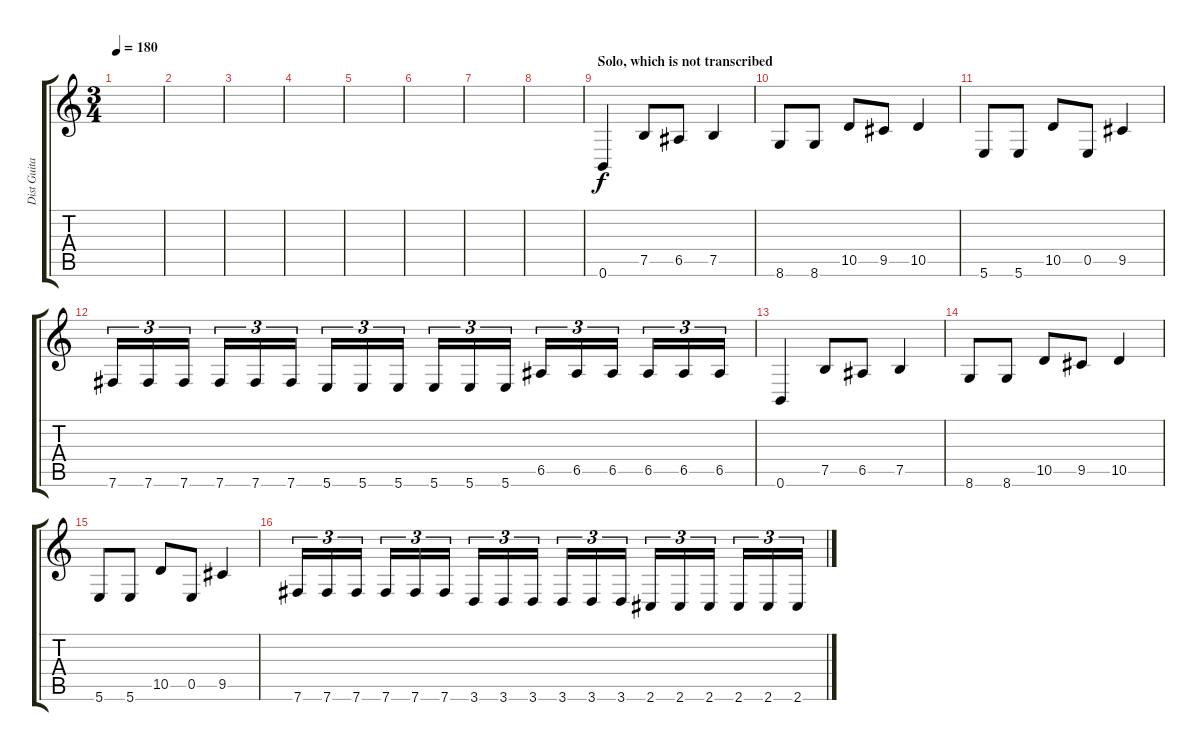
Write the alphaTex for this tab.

\track ("Dist Guitar 2" "Dist Guita") {instrument distortionguitar}
\staff {score tabs}
\tuning (B3 Gb3 D3 A2 E2 B1) {hide}
\ts (3 4)
\tempo 180
\clef g2
\ks c
|
|
|
|
|
|
|
|
\section ("" "Solo, which is not transcribed")
0.6.4 7.5.8 6.5.8 7.5.4 |
8.6.8 8.6.8 10.5.8 9.5.8 10.5.4 |
5.6.8 5.6.8 10.5.8 0.5.8 9.5.4 |
7.6.16{tu (3 2)} 7.6.16{tu (3 2)} 7.6.16{tu (3 2)} 7.6.16{tu (3 2)} 7.6.16{tu (3 2)} 7.6.16{tu (3 2)} 5.6.16{tu (3 2)} 5.6.16{tu (3 2)} 5.6.16{tu (3 2)} 5.6.16{tu (3 2)} 5.6.16{tu (3 2)} 5.6.16{tu (3 2)} 6.5.16{tu (3 2)} 6.5.16{tu (3 2)} 6.5.16{tu (3 2)} 6.5.16{tu (3 2)} 6.5.16{tu (3 2)} 6.5.16{tu (3 2)} |
0.6.4 7.5.8 6.5.8 7.5.4 |
8.6.8 8.6.8 10.5.8 9.5.8 10.5.4 |
5.6.8 5.6.8 10.5.8 0.5.8 9.5.4 |
7.6.16{tu (3 2)} 7.6.16{tu (3 2)} 7.6.16{tu (3 2)} 7.6.16{tu (3 2)} 7.6.16{tu (3 2)} 7.6.16{tu (3 2)} 3.6.16{tu (3 2)} 3.6.16{tu (3 2)} 3.6.16{tu (3 2)} 3.6.16{tu (3 2)} 3.6.16{tu (3 2)} 3.6.16{tu (3 2)} 2.6.16{tu (3 2)} 2.6.16{tu (3 2)} 2.6.16{tu (3 2)} 2.6.16{tu (3 2)} 2.6.16{tu (3 2)} 2.6.16{tu (3 2)}
